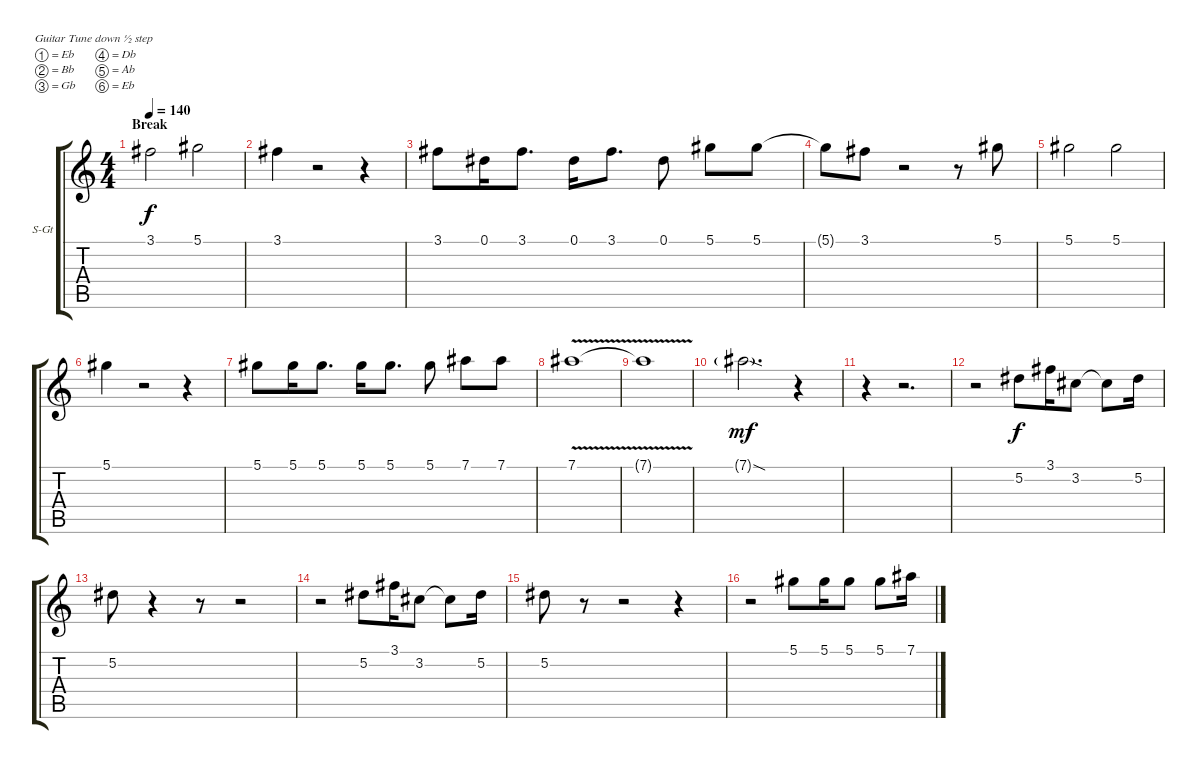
\bracketExtendMode groupsimilarinstruments
\firstSystemTrackNameOrientation horizontal
\otherSystemsTrackNameOrientation horizontal
\track ("Vocals" "S-Gt") {instrument choiraahs}
\staff {score tabs}
\tuning (Eb4 Bb3 Gb3 Db3 Ab2 Eb2)
\displaytranspose 12
\ts (4 4)
\section ("" "Break")
\tempo 140
\clef g2
\ks c
3.1.2{dy f} 5.1.2 |
3.1.4 r.2 r.4 |
3.1.8 0.1.16 3.1.8{d} 0.1.16 3.1.8{d} 0.1.8 5.1.8 5.1.8 |
5.1{t}.8 3.1.8 r.2 r.8 5.1.8 |
5.1.2 5.1.2 |
5.1.4 r.2 r.4 |
5.1.8 5.1.16 5.1.8{d} 5.1.16 5.1.8{d} 5.1.8 7.1.8 7.1.8 |
7.1{v}.1 |
7.1{v t}.1 |
7.1{sod g}.2{d dy mf} r.4 |
r.4 r.2{d} |
r.2 5.2.8{dy f} 3.1.16 3.2.8 3.2{t}.8 5.2.16 |
5.2.8 r.4 r.8 r.2 |
r.2 5.2.8 3.1.16 3.2.8 3.2{t}.8 5.2.16 |
5.2.8 r.8 r.2 r.4 |
r.2 5.1.8 5.1.16 5.1.8 5.1.8 7.1.16
